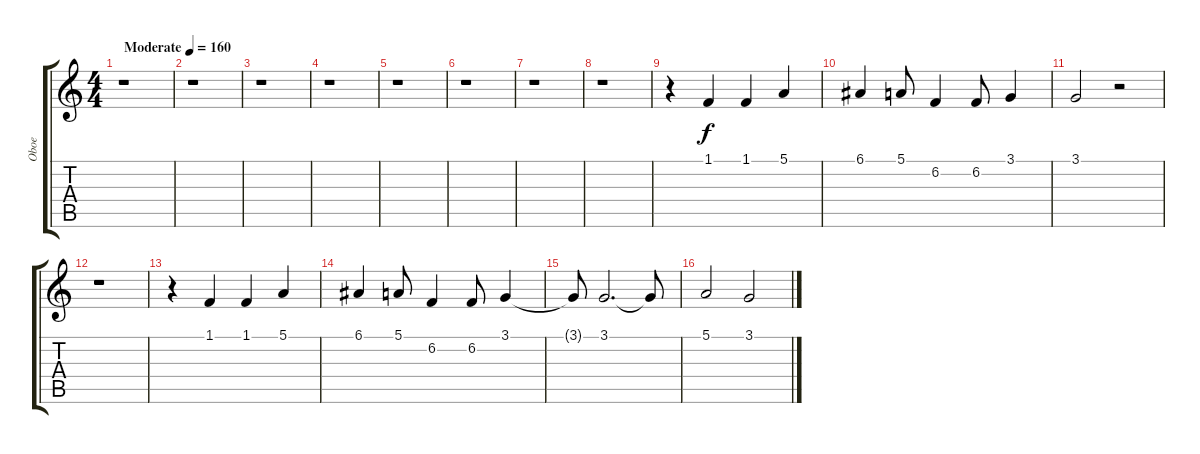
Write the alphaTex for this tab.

\track ("Oboe" "Oboe") {instrument bassoon}
\staff {score tabs}
\tuning (E4 B3 G3 D3 A2 E2) {hide}
\ts (4 4)
\tempo (160 "Moderate")
\clef g2
\ks c
r.1{dy f instrument bassoon} |
r.1 |
r.1 |
r.1 |
r.1 |
r.1 |
r.1 |
r.1 |
r.4 1.1.4 1.1.4 5.1.4 |
6.1.4 5.1.8 6.2.4 6.2.8 3.1.4 |
3.1.2 r.2 |
r.1 |
r.4 1.1.4 1.1.4 5.1.4 |
6.1.4 5.1.8 6.2.4 6.2.8 3.1.4 |
3.1{t}.8 3.1.2{d} 3.1{t}.8 |
5.1.2 3.1.2
